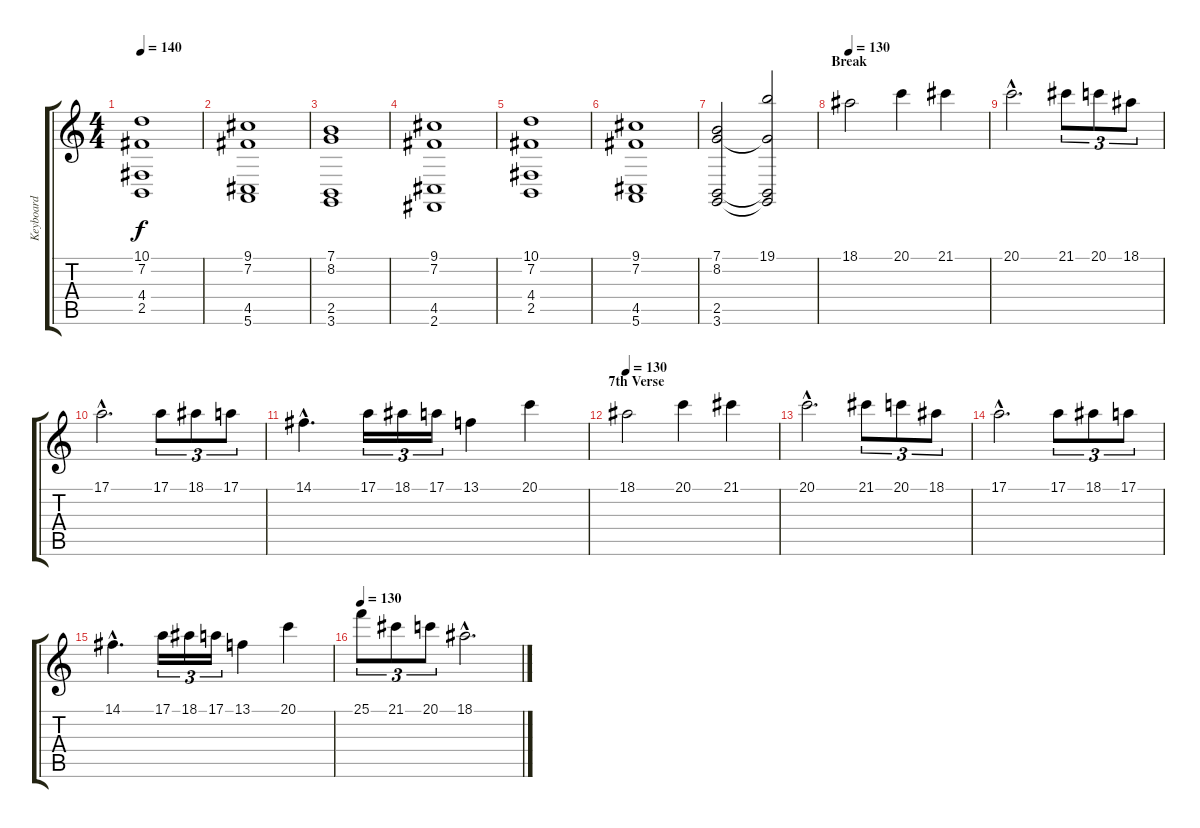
\track ("Keyboard" "Keyboard") {instrument stringensemble1}
\staff {score tabs}
\tuning (E4 B3 G3 D3 A2 E2) {hide}
\ts (4 4)
\tempo 140
\clef g2
\ks c
(10.1 7.2 4.4 2.5).1{dy f} |
(9.1 7.2 4.5 5.6).1 |
(7.1 8.2 2.5 3.6).1 |
(9.1 7.2 4.5 2.6).1 |
(10.1 7.2 4.4 2.5).1 |
(9.1 7.2 4.5 5.6).1 |
(7.1 8.2 2.5 3.6).2 (19.1 8.2{t} 2.5{t} 3.6{t}).2 |
\section ("" "Break")
\tempo 130
18.1.2{volume 13 instrument stringensemble1} 20.1.4 21.1.4 |
20.1{hac}.2{d} 21.1.8{tu (3 2)} 20.1.8{tu (3 2)} 18.1.8{tu (3 2)} |
17.1{hac}.2{d} 17.1.8{tu (3 2)} 18.1.8{tu (3 2)} 17.1.8{tu (3 2)} |
14.1{hac}.4{d} 17.1.16{tu (3 2)} 18.1.16{tu (3 2)} 17.1.16{tu (3 2)} 13.1.4 20.1.4 |
\section ("" "7th Verse")
\tempo 130
18.1.2{volume 13 instrument stringensemble1} 20.1.4 21.1.4 |
20.1{hac}.2{d} 21.1.8{tu (3 2)} 20.1.8{tu (3 2)} 18.1.8{tu (3 2)} |
17.1{hac}.2{d} 17.1.8{tu (3 2)} 18.1.8{tu (3 2)} 17.1.8{tu (3 2)} |
14.1{hac}.4{d} 17.1.16{tu (3 2)} 18.1.16{tu (3 2)} 17.1.16{tu (3 2)} 13.1.4 20.1.4 |
\tempo 130
25.1.8{tu (3 2)} 21.1.8{tu (3 2)} 20.1.8{tu (3 2)} 18.1{hac}.2{d}
